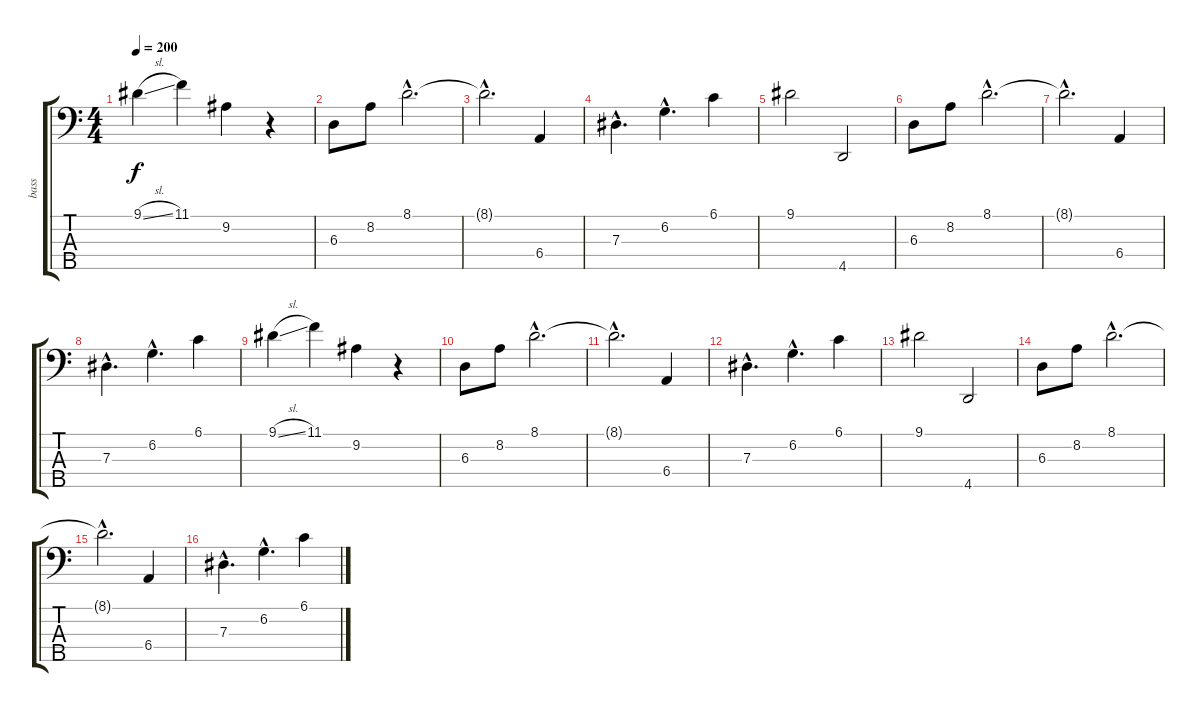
\track ("bass" "bass") {instrument electricbassfinger}
\staff {score tabs}
\tuning (Gb2 Db2 Ab1 Eb1 Bb0) {hide}
\ts (4 4)
\tempo 200
\clef f4
\ks c
9.1{sl}.4{dy f} 11.1.4 9.2.4 r.4 |
6.3.8 8.2.8 8.1{hac}.2{d} |
8.1{hac t}.2{d} 6.4.4 |
7.3{hac}.4{d} 6.2{hac}.4{d} 6.1.4 |
9.1.2 4.5.2 |
6.3.8 8.2.8 8.1{hac}.2{d} |
8.1{hac t}.2{d} 6.4.4 |
7.3{hac}.4{d} 6.2{hac}.4{d} 6.1.4 |
9.1{sl}.4 11.1.4 9.2.4 r.4 |
6.3.8 8.2.8 8.1{hac}.2{d} |
8.1{hac t}.2{d} 6.4.4 |
7.3{hac}.4{d} 6.2{hac}.4{d} 6.1.4 |
9.1.2 4.5.2 |
6.3.8 8.2.8 8.1{hac}.2{d} |
8.1{hac t}.2{d} 6.4.4 |
7.3{hac}.4{d} 6.2{hac}.4{d} 6.1.4
